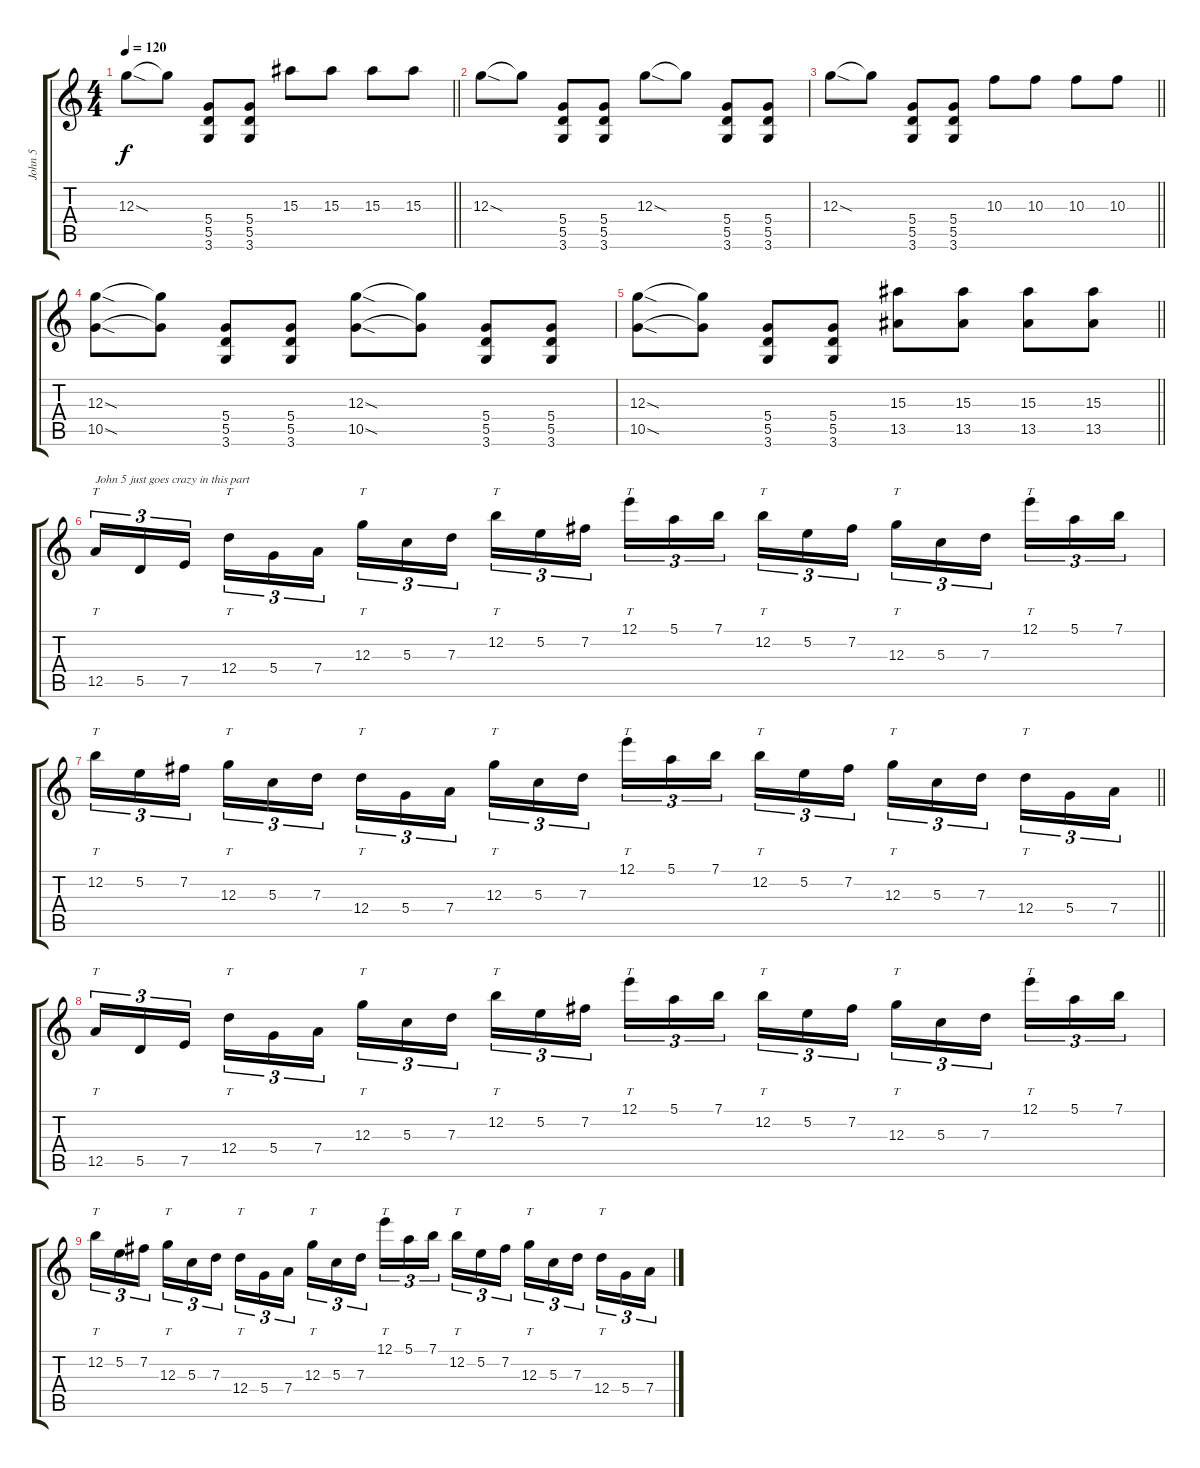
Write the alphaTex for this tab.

\track ("John 5" "John 5") {instrument distortionguitar}
\staff {score tabs}
\tuning (E4 B3 G3 D3 A2 E2) {hide}
\ts (4 4)
\tempo 120
\clef g2
\barLineRight lightlight
\ks c
12.3{sod}.8{dy f} 12.3{t}.8 (5.4 5.5 3.6).8 (5.4 5.5 3.6).8 15.3.8 15.3.8 15.3.8 15.3.8 |
12.3{sod}.8 12.3{t}.8 (5.4 5.5 3.6).8 (5.4 5.5 3.6).8 12.3{sod}.8 12.3{t}.8 (5.4 5.5 3.6).8 (5.4 5.5 3.6).8 |
\barLineRight lightlight
12.3{sod}.8 12.3{t}.8 (5.4 5.5 3.6).8 (5.4 5.5 3.6).8 10.3.8 10.3.8 10.3.8 10.3.8 |
(12.3{sod} 10.5{sod}).8 (12.3{t} 10.5{t}).8 (5.4 5.5 3.6).8 (5.4 5.5 3.6).8 (12.3{sod} 10.5{sod}).8 (12.3{t} 10.5{t}).8 (5.4 5.5 3.6).8 (5.4 5.5 3.6).8 |
\barLineRight lightlight
(12.3{sod} 10.5{sod}).8 (12.3{t} 10.5{t}).8 (5.4 5.5 3.6).8 (5.4 5.5 3.6).8 (15.3 13.5).8 (15.3 13.5).8 (15.3 13.5).8 (15.3 13.5).8 |
12.5.16{tt tu (3 2) txt "John 5 just goes crazy in this part" volume 10} 5.5.16{tu (3 2)} 7.5.16{tu (3 2) beam splitsecondary} 12.4.16{tt tu (3 2)} 5.4.16{tu (3 2)} 7.4.16{tu (3 2)} 12.3.16{tt tu (3 2)} 5.3.16{tu (3 2)} 7.3.16{tu (3 2) beam splitsecondary} 12.2.16{tt tu (3 2)} 5.2.16{tu (3 2)} 7.2.16{tu (3 2)} 12.1.16{tt tu (3 2)} 5.1.16{tu (3 2)} 7.1.16{tu (3 2) beam splitsecondary} 12.2.16{tt tu (3 2)} 5.2.16{tu (3 2)} 7.2.16{tu (3 2)} 12.3.16{tt tu (3 2)} 5.3.16{tu (3 2)} 7.3.16{tu (3 2) beam splitsecondary} 12.1.16{tt tu (3 2)} 5.1.16{tu (3 2)} 7.1.16{tu (3 2)} |
\barLineRight lightlight
12.2.16{tt tu (3 2)} 5.2.16{tu (3 2)} 7.2.16{tu (3 2) beam splitsecondary} 12.3.16{tt tu (3 2)} 5.3.16{tu (3 2)} 7.3.16{tu (3 2)} 12.4.16{tt tu (3 2)} 5.4.16{tu (3 2)} 7.4.16{tu (3 2) beam splitsecondary} 12.3.16{tt tu (3 2)} 5.3.16{tu (3 2)} 7.3.16{tu (3 2)} 12.1.16{tt tu (3 2)} 5.1.16{tu (3 2)} 7.1.16{tu (3 2) beam splitsecondary} 12.2.16{tt tu (3 2)} 5.2.16{tu (3 2)} 7.2.16{tu (3 2)} 12.3.16{tt tu (3 2)} 5.3.16{tu (3 2)} 7.3.16{tu (3 2) beam splitsecondary} 12.4.16{tt tu (3 2)} 5.4.16{tu (3 2)} 7.4.16{tu (3 2)} |
12.5.16{tt tu (3 2) volume 8} 5.5.16{tu (3 2)} 7.5.16{tu (3 2) beam splitsecondary} 12.4.16{tt tu (3 2)} 5.4.16{tu (3 2)} 7.4.16{tu (3 2)} 12.3.16{tt tu (3 2)} 5.3.16{tu (3 2)} 7.3.16{tu (3 2) beam splitsecondary} 12.2.16{tt tu (3 2)} 5.2.16{tu (3 2)} 7.2.16{tu (3 2)} 12.1.16{tt tu (3 2)} 5.1.16{tu (3 2)} 7.1.16{tu (3 2) beam splitsecondary} 12.2.16{tt tu (3 2)} 5.2.16{tu (3 2)} 7.2.16{tu (3 2)} 12.3.16{tt tu (3 2)} 5.3.16{tu (3 2)} 7.3.16{tu (3 2) beam splitsecondary} 12.1.16{tt tu (3 2)} 5.1.16{tu (3 2)} 7.1.16{tu (3 2)} |
12.2.16{tt tu (3 2)} 5.2.16{tu (3 2)} 7.2.16{tu (3 2) beam splitsecondary} 12.3.16{tt tu (3 2)} 5.3.16{tu (3 2)} 7.3.16{tu (3 2)} 12.4.16{tt tu (3 2)} 5.4.16{tu (3 2)} 7.4.16{tu (3 2) beam splitsecondary} 12.3.16{tt tu (3 2)} 5.3.16{tu (3 2)} 7.3.16{tu (3 2)} 12.1.16{tt tu (3 2)} 5.1.16{tu (3 2)} 7.1.16{tu (3 2) beam splitsecondary} 12.2.16{tt tu (3 2)} 5.2.16{tu (3 2)} 7.2.16{tu (3 2)} 12.3.16{tt tu (3 2)} 5.3.16{tu (3 2)} 7.3.16{tu (3 2) beam splitsecondary} 12.4.16{tt tu (3 2)} 5.4.16{tu (3 2)} 7.4.16{tu (3 2)}
